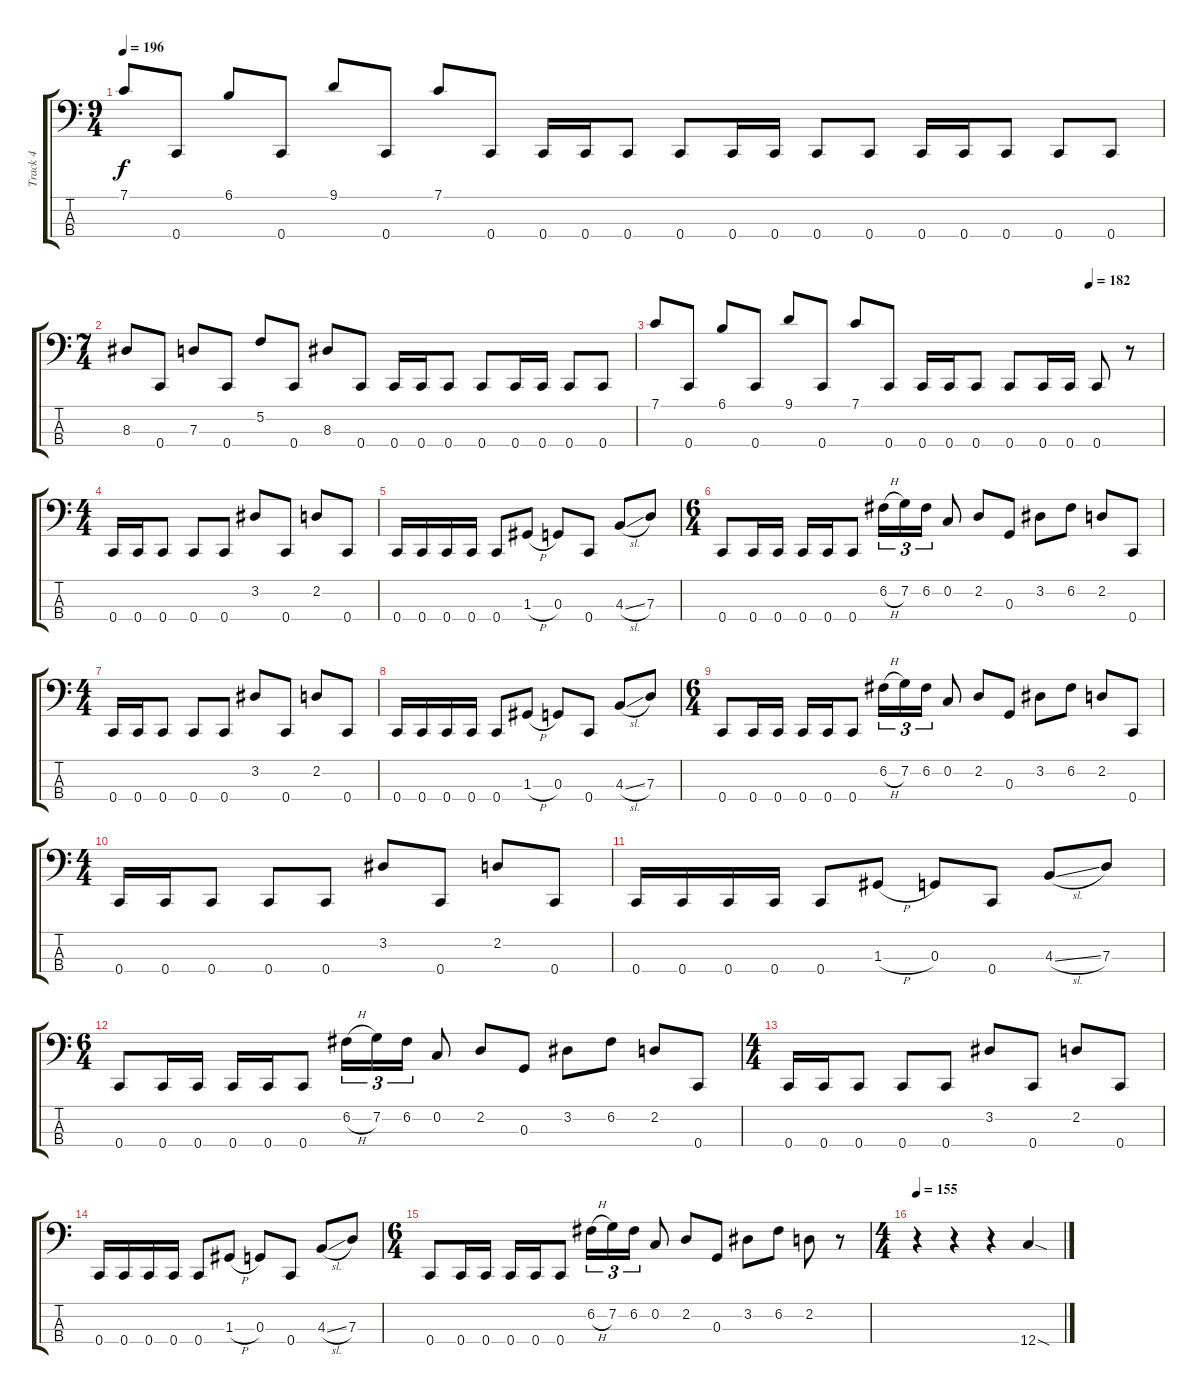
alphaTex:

\track ("Track 4" "Track 4") {instrument electricbasspick}
\staff {score tabs}
\tuning (F2 C2 G1 C1) {hide}
\ts (9 4)
\tempo 196
\clef f4
\ks c
7.1.8{dy f} 0.4.8 6.1.8 0.4.8 9.1.8 0.4.8 7.1.8 0.4.8 0.4.16 0.4.16 0.4.8 0.4.8 0.4.16 0.4.16 0.4.8 0.4.8 0.4.16 0.4.16 0.4.8 0.4.8 0.4.8 |
\ts (7 4)
8.3.8 0.4.8 7.3.8 0.4.8 5.2.8 0.4.8 8.3.8 0.4.8 0.4.16 0.4.16 0.4.8 0.4.8 0.4.16 0.4.16 0.4.8 0.4.8 |
\tempo (182 0.8571428571428571)
7.1.8 0.4.8 6.1.8 0.4.8 9.1.8 0.4.8 7.1.8 0.4.8 0.4.16 0.4.16 0.4.8 0.4.8 0.4.16 0.4.16 0.4.8 r.8 |
\ts (4 4)
0.4.16 0.4.16 0.4.8 0.4.8 0.4.8 3.2.8 0.4.8 2.2.8 0.4.8 |
0.4.16 0.4.16 0.4.16 0.4.16 0.4.8 1.3{h}.8 0.3.8 0.4.8 4.3{sl}.8 7.3.8 |
\ts (6 4)
0.4.8 0.4.16 0.4.16 0.4.16 0.4.16 0.4.8 6.2{h}.16{tu (3 2)} 7.2.16{tu (3 2)} 6.2.16{tu (3 2)} 0.2.8 2.2.8 0.3.8 3.2.8 6.2.8 2.2.8 0.4.8 |
\ts (4 4)
0.4.16 0.4.16 0.4.8 0.4.8 0.4.8 3.2.8 0.4.8 2.2.8 0.4.8 |
0.4.16 0.4.16 0.4.16 0.4.16 0.4.8 1.3{h}.8 0.3.8 0.4.8 4.3{sl}.8 7.3.8 |
\ts (6 4)
0.4.8 0.4.16 0.4.16 0.4.16 0.4.16 0.4.8 6.2{h}.16{tu (3 2)} 7.2.16{tu (3 2)} 6.2.16{tu (3 2)} 0.2.8 2.2.8 0.3.8 3.2.8 6.2.8 2.2.8 0.4.8 |
\ts (4 4)
0.4.16 0.4.16 0.4.8 0.4.8 0.4.8 3.2.8 0.4.8 2.2.8 0.4.8 |
0.4.16 0.4.16 0.4.16 0.4.16 0.4.8 1.3{h}.8 0.3.8 0.4.8 4.3{sl}.8 7.3.8 |
\ts (6 4)
0.4.8 0.4.16 0.4.16 0.4.16 0.4.16 0.4.8 6.2{h}.16{tu (3 2)} 7.2.16{tu (3 2)} 6.2.16{tu (3 2)} 0.2.8 2.2.8 0.3.8 3.2.8 6.2.8 2.2.8 0.4.8 |
\ts (4 4)
0.4.16 0.4.16 0.4.8 0.4.8 0.4.8 3.2.8 0.4.8 2.2.8 0.4.8 |
0.4.16 0.4.16 0.4.16 0.4.16 0.4.8 1.3{h}.8 0.3.8 0.4.8 4.3{sl}.8 7.3.8 |
\ts (6 4)
0.4.8 0.4.16 0.4.16 0.4.16 0.4.16 0.4.8 6.2{h}.16{tu (3 2)} 7.2.16{tu (3 2)} 6.2.16{tu (3 2)} 0.2.8 2.2.8 0.3.8 3.2.8 6.2.8 2.2.8 r.8 |
\ts (4 4)
\tempo 155
r.4 r.4 r.4 12.4{sod}.4
